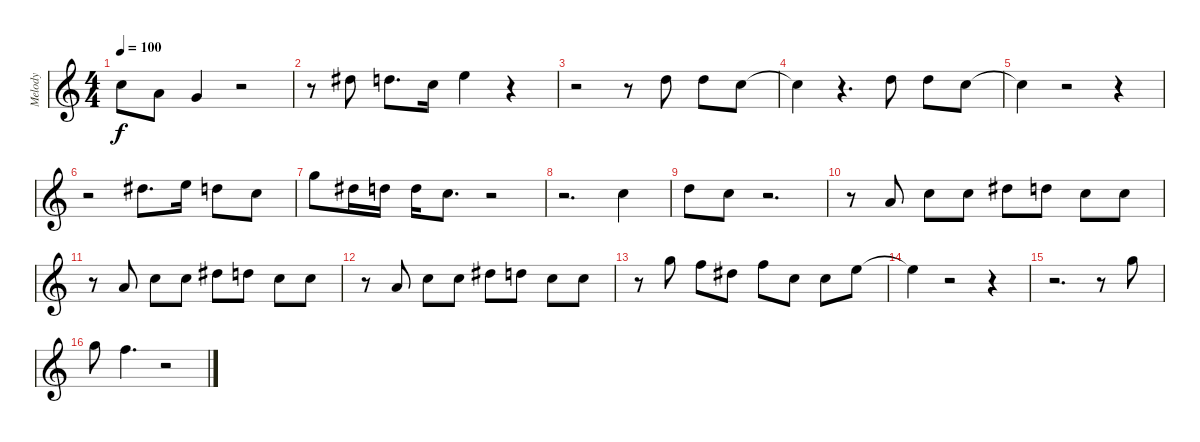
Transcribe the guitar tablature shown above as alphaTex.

\track ("Melody" "Melody") {instrument overdrivenguitar}
\staff {score}
\tuning (E4 B3 G3 D3 A2 E2) {hide}
\ts (4 4)
\tempo 100
\clef g2
\ks c
1.2.8{dy f} 2.3.8 0.3.4 r.2 |
r.8 4.2.8 3.2.8{d} 1.2.16 0.1.4 r.4 |
r.2 r.8 3.2.8 3.2.8 1.2.8 |
1.2{t}.4 r.4{d} 3.2.8 3.2.8 1.2.8 |
1.2{t}.4 r.2 r.4 |
r.2 4.2.8{d} 0.1.16 3.2.8 1.2.8 |
3.1.8 4.2.16 3.2.16 3.2.16 1.2.8{d} r.2 |
r.2{d} 1.2.4 |
3.2.8 1.2.8 r.2{d} |
r.8 2.3.8 1.2.8 1.2.8 4.2.8 3.2.8 1.2.8 1.2.8 |
r.8 2.3.8 1.2.8 1.2.8 4.2.8 3.2.8 1.2.8 1.2.8 |
r.8 2.3.8 1.2.8 1.2.8 4.2.8 3.2.8 1.2.8 1.2.8 |
r.8 3.1.8 1.1.8 4.2.8 1.1.8 1.2.8 1.2.8 0.1.8 |
0.1{t}.4 r.2 r.4 |
r.2{d} r.8 3.1.8 |
3.1.8 1.1.4{d} r.2
